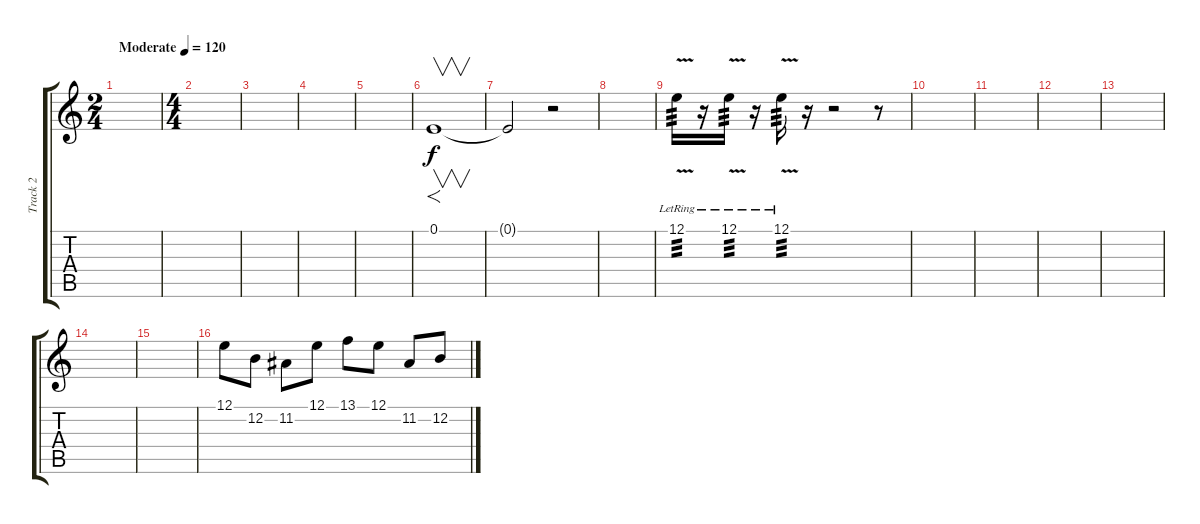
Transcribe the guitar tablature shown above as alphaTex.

\track ("Track 2" "Track 2") {instrument tuba}
\staff {score tabs}
\tuning (E4 B3 G3 D3 A2 E2) {hide}
\ts (2 4)
\tempo (120 "Moderate")
\clef g2
\ks c
|
\ts (4 4)
|
|
|
|
0.1.1{f v} |
0.1{t}.2{volume 0} r.2 |
|
12.1{v lr}.16{tp 3 volume 13 instrument synthbrass2} r.16{instrument synthbrass2} 12.1{v lr}.16{tp 3 instrument synthbrass2} r.16{instrument synthbrass2} 12.1{v lr}.16{tp 3 instrument synthbrass2} r.16 r.2 r.8 |
|
|
|
|
|
|
12.1.8{volume 13 instrument sopranosax} 12.2.8 11.2.8 12.1.8 13.1.8 12.1.8 11.2.8 12.2.8
